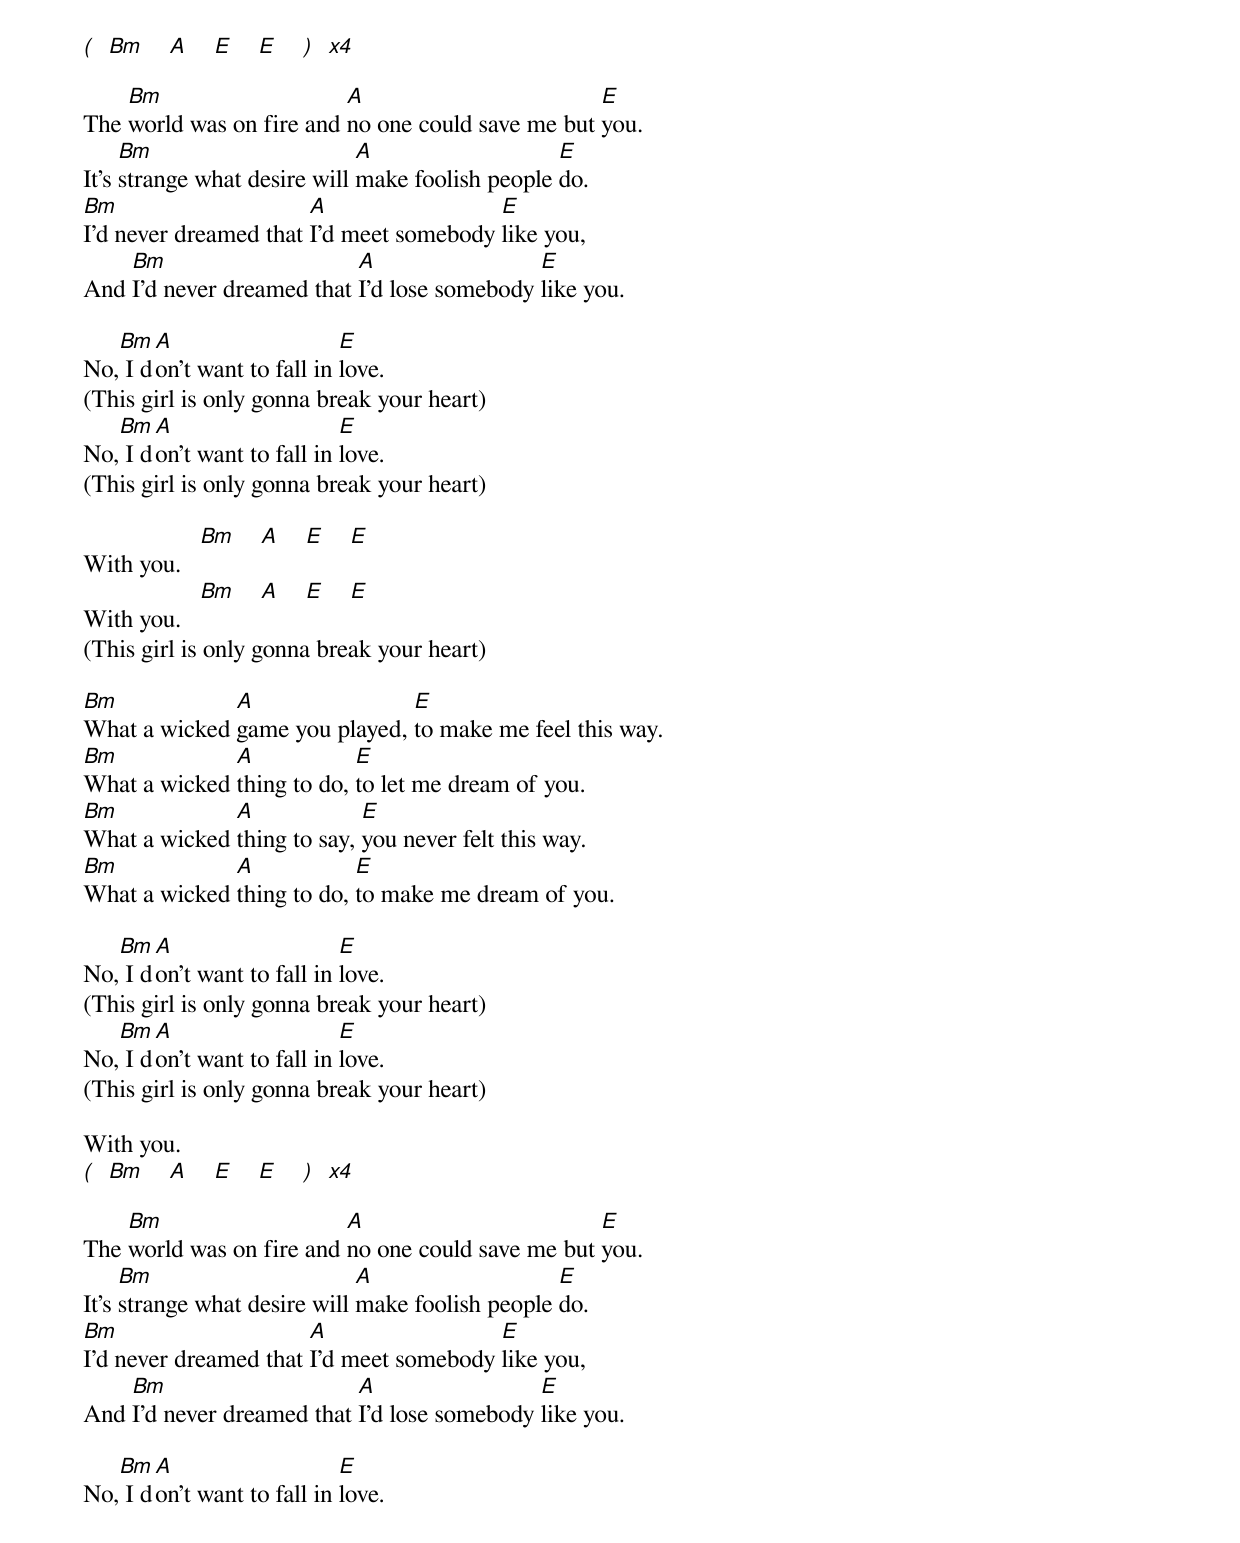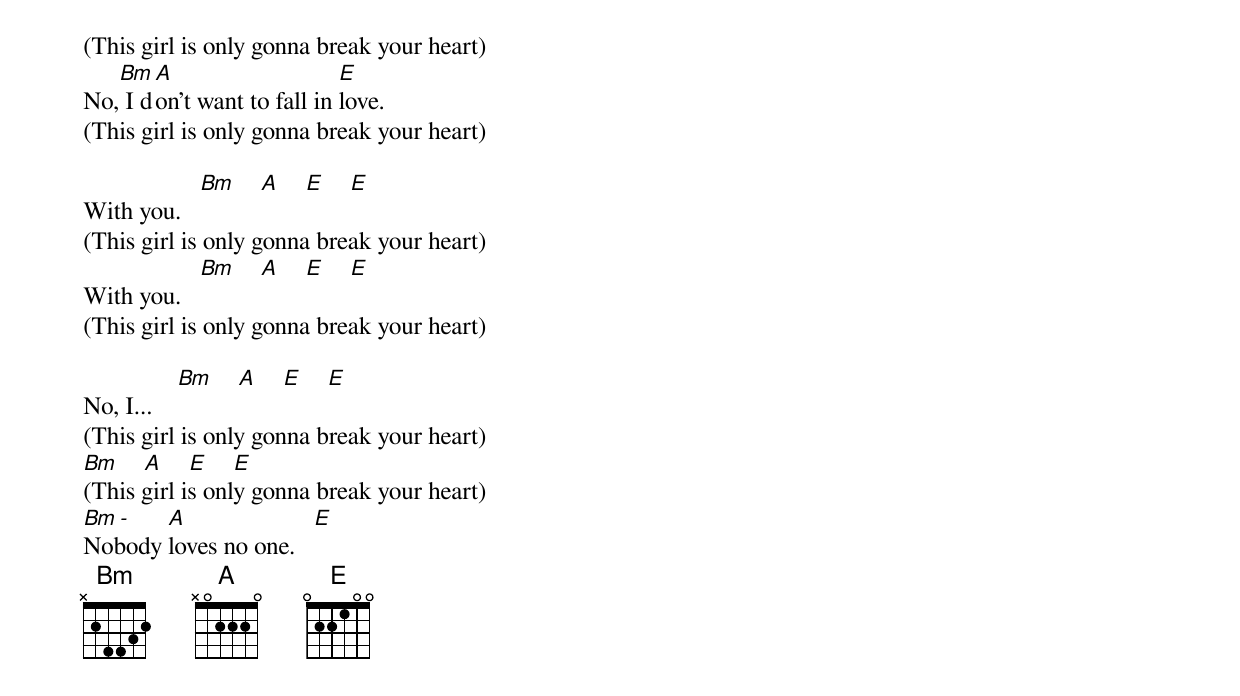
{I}
[(]  [Bm]    [A]    [E]    [E]    [)]  [x4]

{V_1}
The [Bm]world was on fire and [A]no one could save me but [E]you.
It's [Bm]strange what desire will [A]make foolish people [E]do.
[Bm]I'd never dreamed that [A]I'd meet somebody [E]like you,
And [Bm]I'd never dreamed that [A]I'd lose somebody [E]like you.

{C}
No,[Bm] I d[A]on't want to fall in [E]love.
(This girl is only gonna break your heart)
No,[Bm] I d[A]on't want to fall in [E]love.
(This girl is only gonna break your heart)

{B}
With you.   [Bm]    [A]    [E]    [E]
With you.   [Bm]    [A]    [E]    [E]
(This girl is only gonna break your heart)

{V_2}
[Bm]What a wicked [A]game you played, [E]to make me feel this way.
[Bm]What a wicked [A]thing to do, [E]to let me dream of you.
[Bm]What a wicked [A]thing to say, [E]you never felt this way.
[Bm]What a wicked [A]thing to do, [E]to make me dream of you.

{C}
No,[Bm] I d[A]on't want to fall in [E]love.
(This girl is only gonna break your heart)
No,[Bm] I d[A]on't want to fall in [E]love.
(This girl is only gonna break your heart)

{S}
With you.
[(]  [Bm]    [A]    [E]    [E]    [)]  [x4]

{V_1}
The [Bm]world was on fire and [A]no one could save me but [E]you.
It's [Bm]strange what desire will [A]make foolish people [E]do.
[Bm]I'd never dreamed that [A]I'd meet somebody [E]like you,
And [Bm]I'd never dreamed that [A]I'd lose somebody [E]like you.

{C}
No,[Bm] I d[A]on't want to fall in [E]love.
(This girl is only gonna break your heart)
No,[Bm] I d[A]on't want to fall in [E]love.
(This girl is only gonna break your heart)

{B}
With you.   [Bm]    [A]    [E]    [E]
(This girl is only gonna break your heart)
With you.   [Bm]    [A]    [E]    [E]
(This girl is only gonna break your heart)

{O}
No, I...    [Bm]    [A]    [E]    [E]
(This girl is only gonna break your heart)
[Bm]    [A]    [E]    [E]
(This girl is only gonna break your heart)
[Bm -]Nobody [A]loves no one.   [E]
